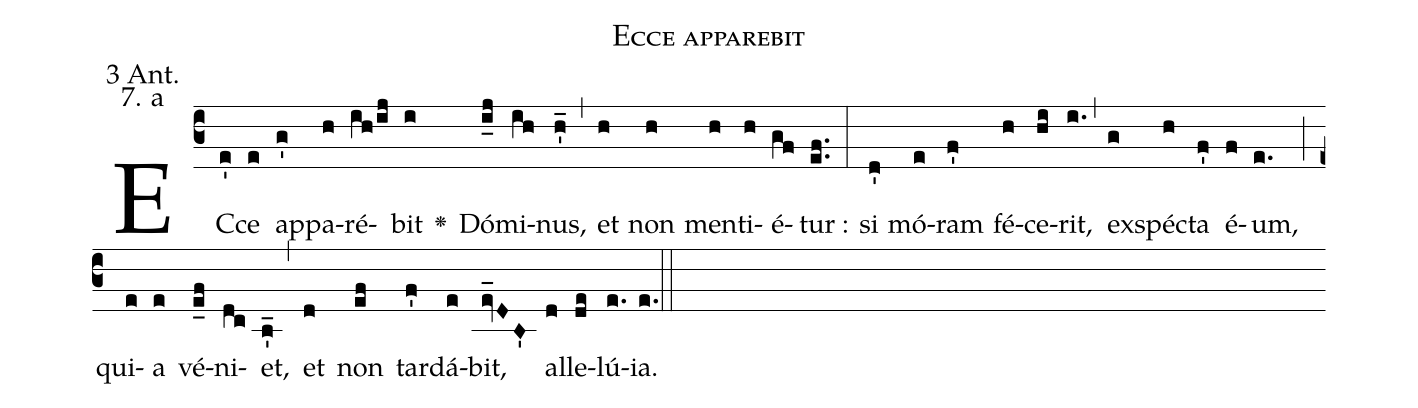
name: Ecce apparebit;
office-part: 3 Antiphon;
mode: 7a;
annotation: 3 Ant.;
annotation: 7. a;
def-m1:}{\greseteolcustos{manual}{;
def-m2:\ifx\breakbeforeEuouae\undefined\else;
def-m3:\fi}\ifx\noeuouae\undefined\def\noeuouae{F}\fi\if\noeuouae F{;
def-m4:}\fi;
%%
% The syntax in this part is called gabc. Please refer to http://home.gna.org/gregorio/gabc/#basis

(c3)EC(e')ce(e) ap(g')pa(h)ré(ih/ij)bit(i) <v>\greheightstar</v>()
Dó(i_j)mi(ih)nus,(h'_) (,)
et(h) non(h) men(h)ti(h)é(gf)tur :(ef..) (:)
si(d') mó(e)ram(f') fé(h)ce(hi)rit,(i.) (,)
ex(g)spé(h)cta(f') é(f)um,(e.) (;)
qui(e)a(e) vé(e_f)ni(dc)et,(b'_) (,)
et(d) non(ef) tar(f')dá(e)bit,(ev_DB') al(d)le(de)lú(e.[em1])ia.(e.) (::[em2]z[em3])

E(i) u(i) o(j) u(i) a(h) e.(gf..) (::[em4])
